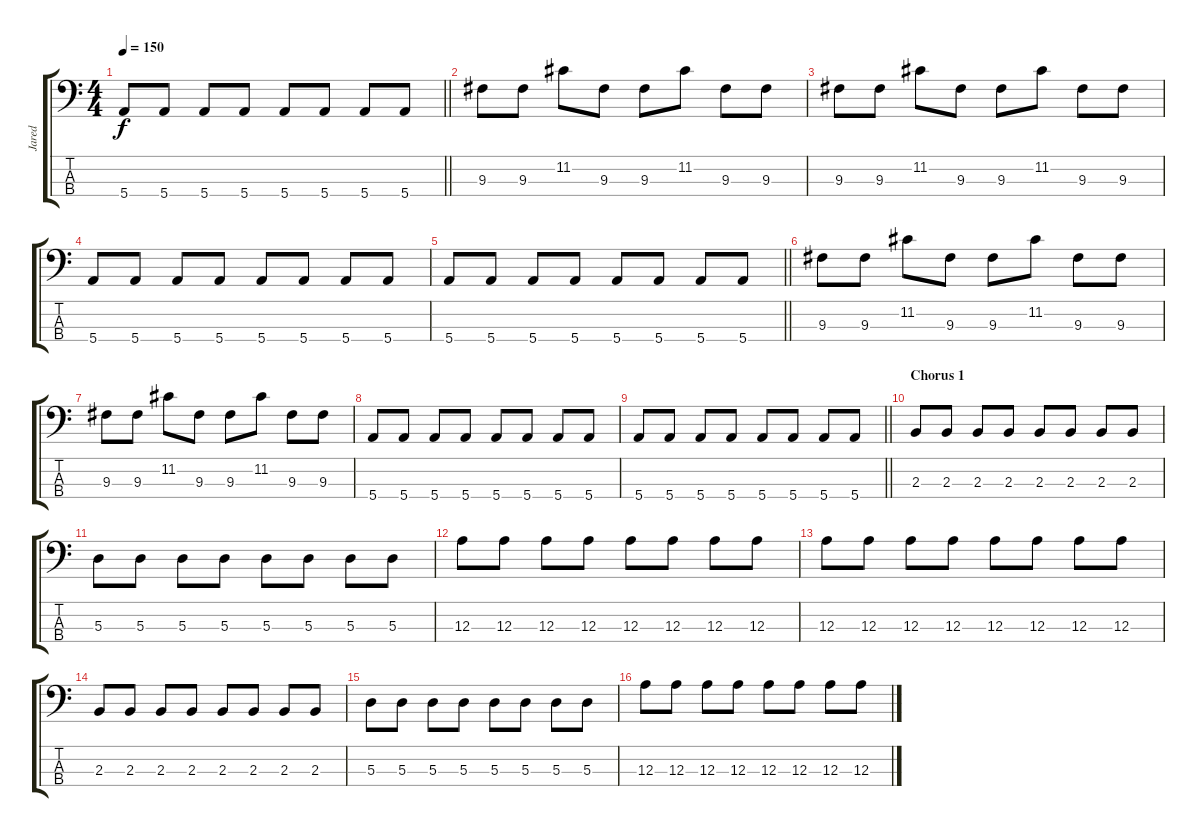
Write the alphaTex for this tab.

\track ("Jared" "Jared") {instrument electricbasspick}
\staff {score tabs}
\tuning (G2 D2 A1 E1) {hide}
\ts (4 4)
\tempo 150
\clef f4
\barLineRight lightlight
\ks c
5.4.8{dy f} 5.4.8 5.4.8 5.4.8 5.4.8 5.4.8 5.4.8 5.4.8 |
9.3.8 9.3.8 11.2.8 9.3.8 9.3.8 11.2.8 9.3.8 9.3.8 |
9.3.8 9.3.8 11.2.8 9.3.8 9.3.8 11.2.8 9.3.8 9.3.8 |
5.4.8 5.4.8 5.4.8 5.4.8 5.4.8 5.4.8 5.4.8 5.4.8 |
\barLineRight lightlight
5.4.8 5.4.8 5.4.8 5.4.8 5.4.8 5.4.8 5.4.8 5.4.8 |
9.3.8 9.3.8 11.2.8 9.3.8 9.3.8 11.2.8 9.3.8 9.3.8 |
9.3.8 9.3.8 11.2.8 9.3.8 9.3.8 11.2.8 9.3.8 9.3.8 |
5.4.8 5.4.8 5.4.8 5.4.8 5.4.8 5.4.8 5.4.8 5.4.8 |
\barLineRight lightlight
5.4.8 5.4.8 5.4.8 5.4.8 5.4.8 5.4.8 5.4.8 5.4.8 |
\section ("" "Chorus 1")
2.3.8 2.3.8 2.3.8 2.3.8 2.3.8 2.3.8 2.3.8 2.3.8 |
5.3.8 5.3.8 5.3.8 5.3.8 5.3.8 5.3.8 5.3.8 5.3.8 |
12.3.8 12.3.8 12.3.8 12.3.8 12.3.8 12.3.8 12.3.8 12.3.8 |
12.3.8 12.3.8 12.3.8 12.3.8 12.3.8 12.3.8 12.3.8 12.3.8 |
2.3.8 2.3.8 2.3.8 2.3.8 2.3.8 2.3.8 2.3.8 2.3.8 |
5.3.8 5.3.8 5.3.8 5.3.8 5.3.8 5.3.8 5.3.8 5.3.8 |
12.3.8 12.3.8 12.3.8 12.3.8 12.3.8 12.3.8 12.3.8 12.3.8
